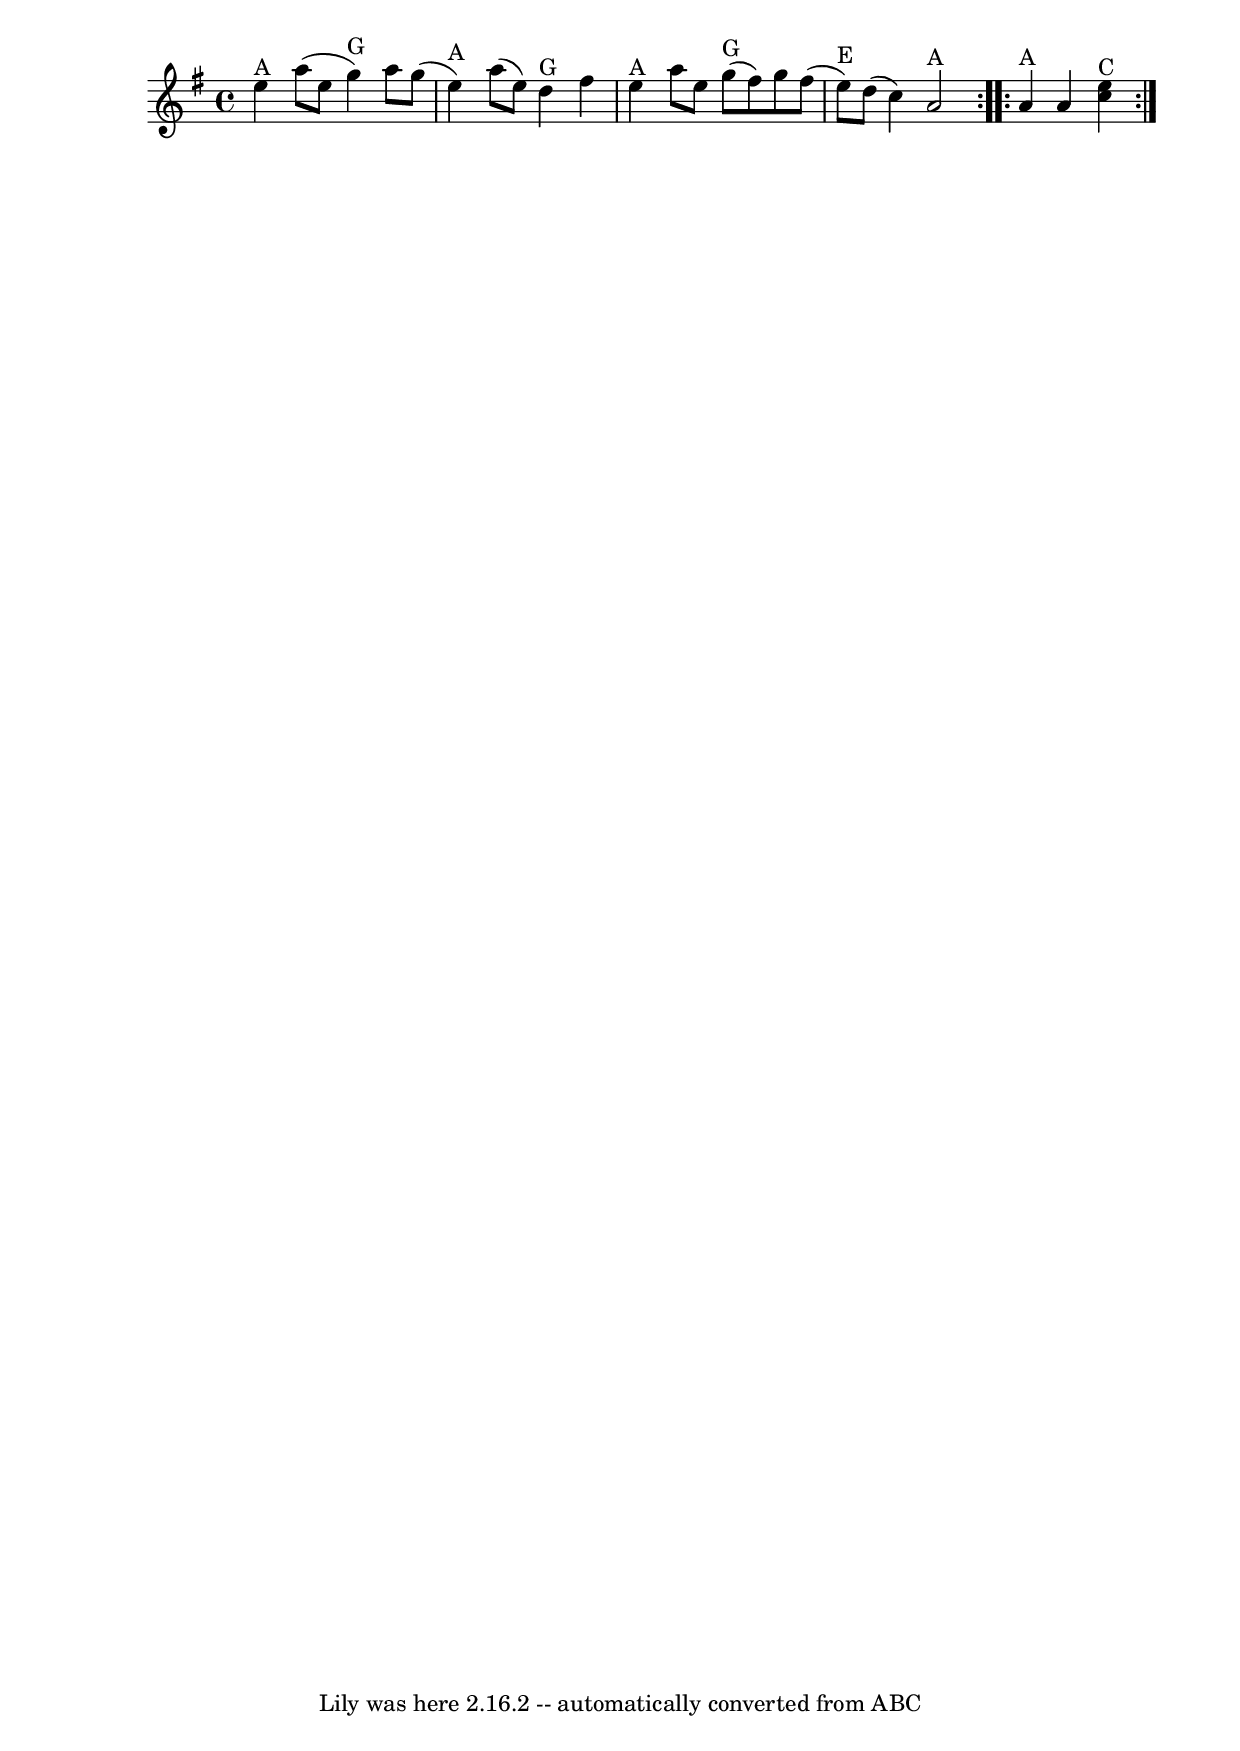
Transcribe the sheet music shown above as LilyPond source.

\version "2.7.40"
\header {
	book = "Fiddler's Fakebook, p.70"
	crossRefNumber = "12"
	footnotes = ""
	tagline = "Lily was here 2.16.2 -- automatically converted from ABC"
}
voicedefault =  {
\set Score.defaultBarType = "empty"

\repeat volta 2 {
\time 4/4 \key a \dorian     e''4 ^"A"   a''8 (   e''8    g''4 ^"G" -)   a''8   
 g''8 (   \bar "|"     e''4 ^"A" -)   a''8 (   e''8  -)     d''4 ^"G"   fis''4  
  \bar "|"     e''4 ^"A"   a''8    e''8      g''8 ^"G"(   fis''8  -)   g''8    
fis''8 (   \bar "|"     e''8 ^"E" -)   d''8 (   c''4  -)     a'2 ^"A"   }     
\repeat volta 2 {     a'4 ^"A"   a'4    <<   c''4 ^"C"   e''4   >>   }
}

\score{
    <<

	\context Staff="default"
	{
	    \voicedefault 
	}

    >>
	\layout {
	}
	\midi {}
}
